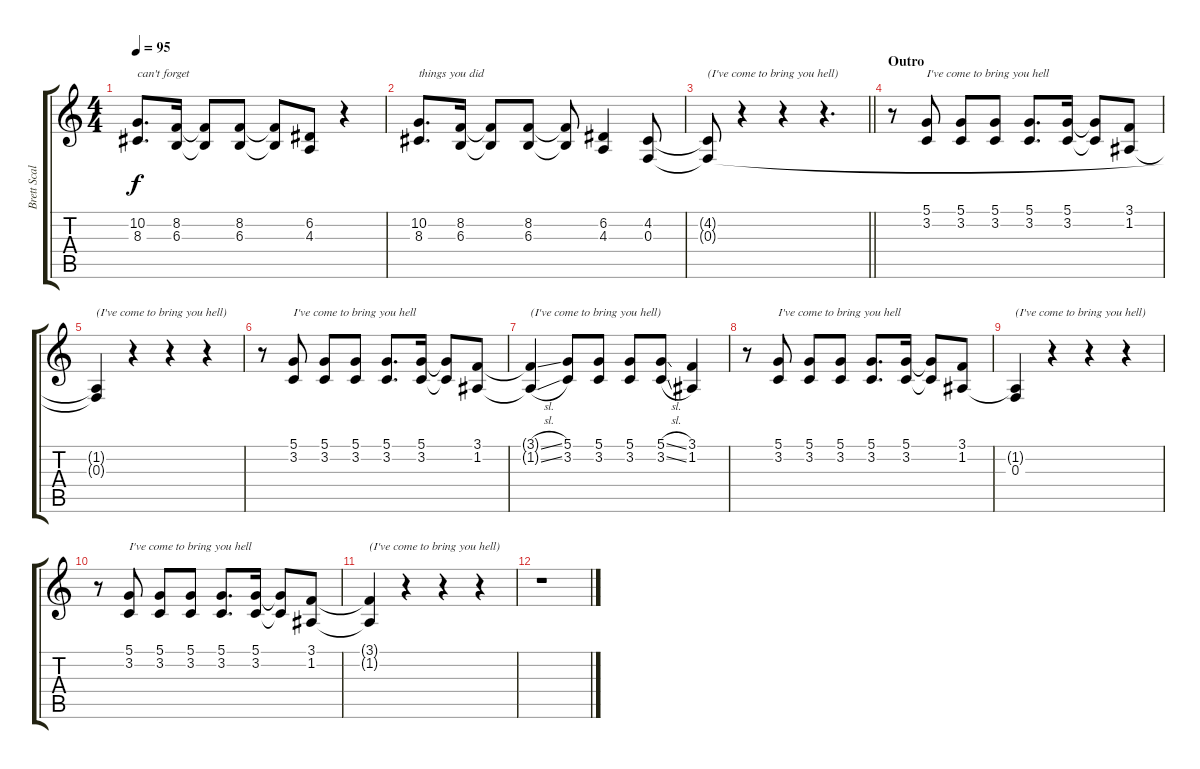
\track ("Brett Scallions (Lead Vocals)" "Brett Scal") {instrument violin}
\staff {score tabs}
\tuning (D4 A3 F3 C3 G2 C2) {hide}
\ts (4 4)
\tempo 95
\clef g2
\ks c
(10.2 8.3).8{d txt "can't forget" dy f} (8.2 6.3).16 (8.2{t} 6.3{t}).8 (8.2 6.3).8 (8.2{t} 6.3{t}).8 (6.2 4.3).8 r.4 |
(10.2 8.3).8{d txt "things you did"} (8.2 6.3).16 (8.2{t} 6.3{t}).8 (8.2 6.3).8 (8.2{t} 6.3{t}).8 (6.2 4.3).4 (4.2 0.3).8 |
\barLineRight lightlight
(4.2{t} 0.3{t}).8{txt "(I've come to bring you hell)"} r.4 r.4 r.4{d} |
\section ("" "Outro")
r.8 (5.1 3.2).8{txt "I've come to bring you hell"} (5.1 3.2).8 (5.1 3.2).8 (5.1 3.2).8{d} (5.1 3.2).16 (5.1{t} 3.2{t}).8 (3.1 1.2).8 |
(1.2{t} 0.3{t}).4{txt "(I've come to bring you hell)"} r.4 r.4 r.4 |
r.8 (5.1 3.2).8{txt "I've come to bring you hell"} (5.1 3.2).8 (5.1 3.2).8 (5.1 3.2).8{d} (5.1 3.2).16 (5.1{t} 3.2{t}).8 (3.1 1.2).8 |
(3.1{sl t} 1.2{sl t}).4{txt "(I've come to bring you hell)"} (5.1 3.2).8 (5.1 3.2).8 (5.1 3.2).8 (5.1{sl} 3.2{sl}).8 (3.1 1.2).4 |
r.8 (5.1 3.2).8{txt "I've come to bring you hell"} (5.1 3.2).8 (5.1 3.2).8 (5.1 3.2).8{d} (5.1 3.2).16 (5.1{t} 3.2{t}).8 (3.1 1.2).8 |
(1.2{t} 0.3).4{txt "(I've come to bring you hell)"} r.4 r.4 r.4 |
r.8 (5.1 3.2).8{txt "I've come to bring you hell"} (5.1 3.2).8 (5.1 3.2).8 (5.1 3.2).8{d} (5.1 3.2).16 (5.1{t} 3.2{t}).8 (3.1 1.2).8 |
(3.1{t} 1.2{t}).4{txt "(I've come to bring you hell)"} r.4 r.4 r.4 |
r.1
